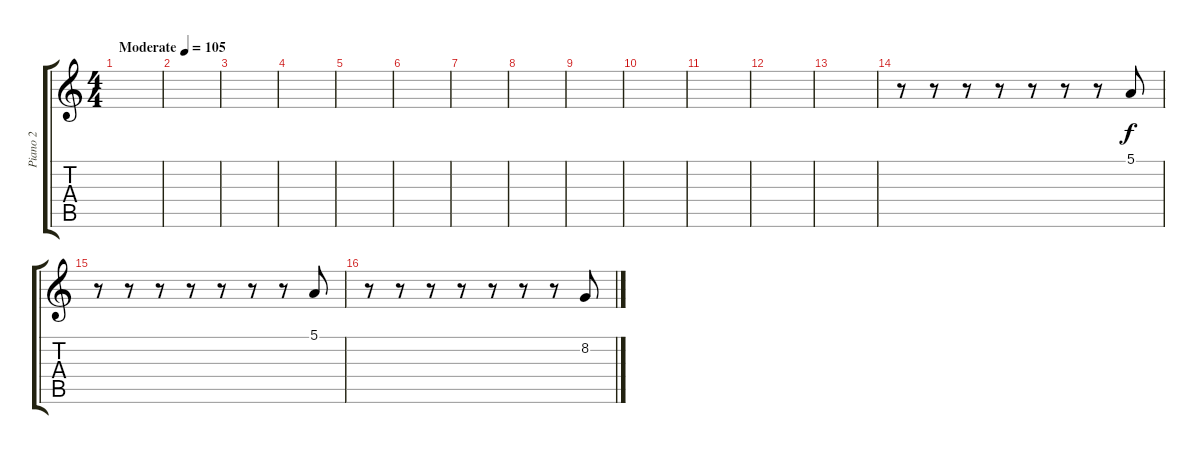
\track ("Piano 2" "Piano 2") {instrument acousticgrandpiano}
\staff {score tabs}
\tuning (E4 B3 G3 D3 A2 E2) {hide}
\ts (4 4)
\tempo (105 "Moderate")
\clef g2
\ks c
|
|
|
|
|
|
|
|
|
|
|
|
|
r.8 r.8 r.8 r.8 r.8 r.8 r.8 5.1.8 |
r.8 r.8 r.8 r.8 r.8 r.8 r.8 5.1.8 |
r.8 r.8 r.8 r.8 r.8 r.8 r.8 8.2.8
